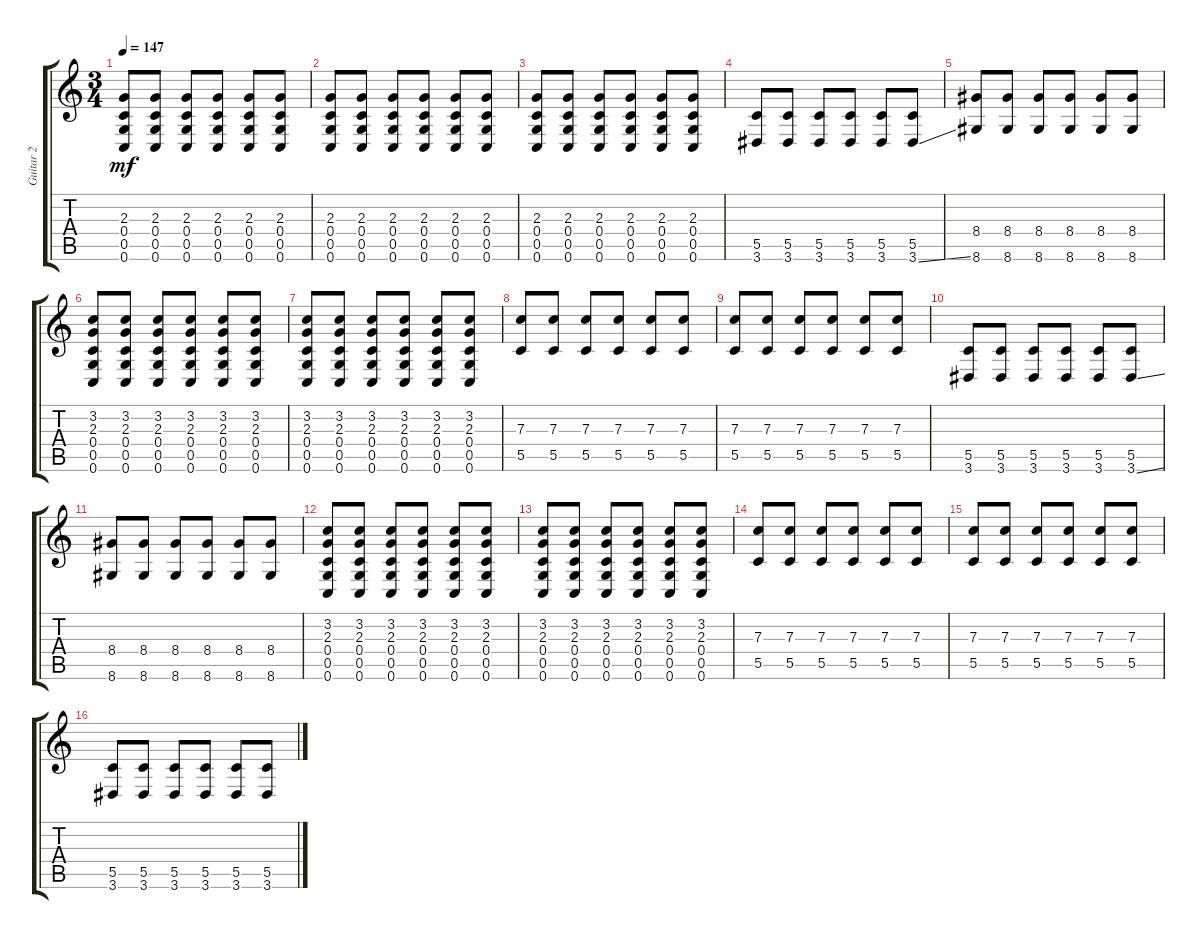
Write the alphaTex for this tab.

\track ("Guitar 2" "Guitar 2") {instrument distortionguitar}
\staff {score tabs}
\tuning (D4 A3 F3 C3 G2 C2) {hide}
\ts (3 4)
\tempo 147
\clef g2
\ks c
(2.3 0.4 0.5 0.6).8{dy mf} (2.3 0.4 0.5 0.6).8 (2.3 0.4 0.5 0.6).8 (2.3 0.4 0.5 0.6).8 (2.3 0.4 0.5 0.6).8 (2.3 0.4 0.5 0.6).8 |
(2.3 0.4 0.5 0.6).8 (2.3 0.4 0.5 0.6).8 (2.3 0.4 0.5 0.6).8 (2.3 0.4 0.5 0.6).8 (2.3 0.4 0.5 0.6).8 (2.3 0.4 0.5 0.6).8 |
(2.3 0.4 0.5 0.6).8 (2.3 0.4 0.5 0.6).8 (2.3 0.4 0.5 0.6).8 (2.3 0.4 0.5 0.6).8 (2.3 0.4 0.5 0.6).8 (2.3 0.4 0.5 0.6).8 |
(5.5 3.6).8 (5.5 3.6).8 (5.5 3.6).8 (5.5 3.6).8 (5.5 3.6).8 (5.5 3.6{ss}).8 |
(8.4 8.6).8 (8.4 8.6).8 (8.4 8.6).8 (8.4 8.6).8 (8.4 8.6).8 (8.4 8.6).8 |
(3.2 2.3 0.4 0.5 0.6).8 (3.2 2.3 0.4 0.5 0.6).8 (3.2 2.3 0.4 0.5 0.6).8 (3.2 2.3 0.4 0.5 0.6).8 (3.2 2.3 0.4 0.5 0.6).8 (3.2 2.3 0.4 0.5 0.6).8 |
(3.2 2.3 0.4 0.5 0.6).8 (3.2 2.3 0.4 0.5 0.6).8 (3.2 2.3 0.4 0.5 0.6).8 (3.2 2.3 0.4 0.5 0.6).8 (3.2 2.3 0.4 0.5 0.6).8 (3.2 2.3 0.4 0.5 0.6).8 |
(7.3 5.5).8 (7.3 5.5).8 (7.3 5.5).8 (7.3 5.5).8 (7.3 5.5).8 (7.3 5.5).8 |
(7.3 5.5).8 (7.3 5.5).8 (7.3 5.5).8 (7.3 5.5).8 (7.3 5.5).8 (7.3 5.5).8 |
(5.5 3.6).8 (5.5 3.6).8 (5.5 3.6).8 (5.5 3.6).8 (5.5 3.6).8 (5.5 3.6{ss}).8 |
(8.4 8.6).8 (8.4 8.6).8 (8.4 8.6).8 (8.4 8.6).8 (8.4 8.6).8 (8.4 8.6).8 |
(3.2 2.3 0.4 0.5 0.6).8 (3.2 2.3 0.4 0.5 0.6).8 (3.2 2.3 0.4 0.5 0.6).8 (3.2 2.3 0.4 0.5 0.6).8 (3.2 2.3 0.4 0.5 0.6).8 (3.2 2.3 0.4 0.5 0.6).8 |
(3.2 2.3 0.4 0.5 0.6).8 (3.2 2.3 0.4 0.5 0.6).8 (3.2 2.3 0.4 0.5 0.6).8 (3.2 2.3 0.4 0.5 0.6).8 (3.2 2.3 0.4 0.5 0.6).8 (3.2 2.3 0.4 0.5 0.6).8 |
(7.3 5.5).8 (7.3 5.5).8 (7.3 5.5).8 (7.3 5.5).8 (7.3 5.5).8 (7.3 5.5).8 |
(7.3 5.5).8 (7.3 5.5).8 (7.3 5.5).8 (7.3 5.5).8 (7.3 5.5).8 (7.3 5.5).8 |
(5.5 3.6).8 (5.5 3.6).8 (5.5 3.6).8 (5.5 3.6).8 (5.5 3.6).8 (5.5 3.6{ss}).8
